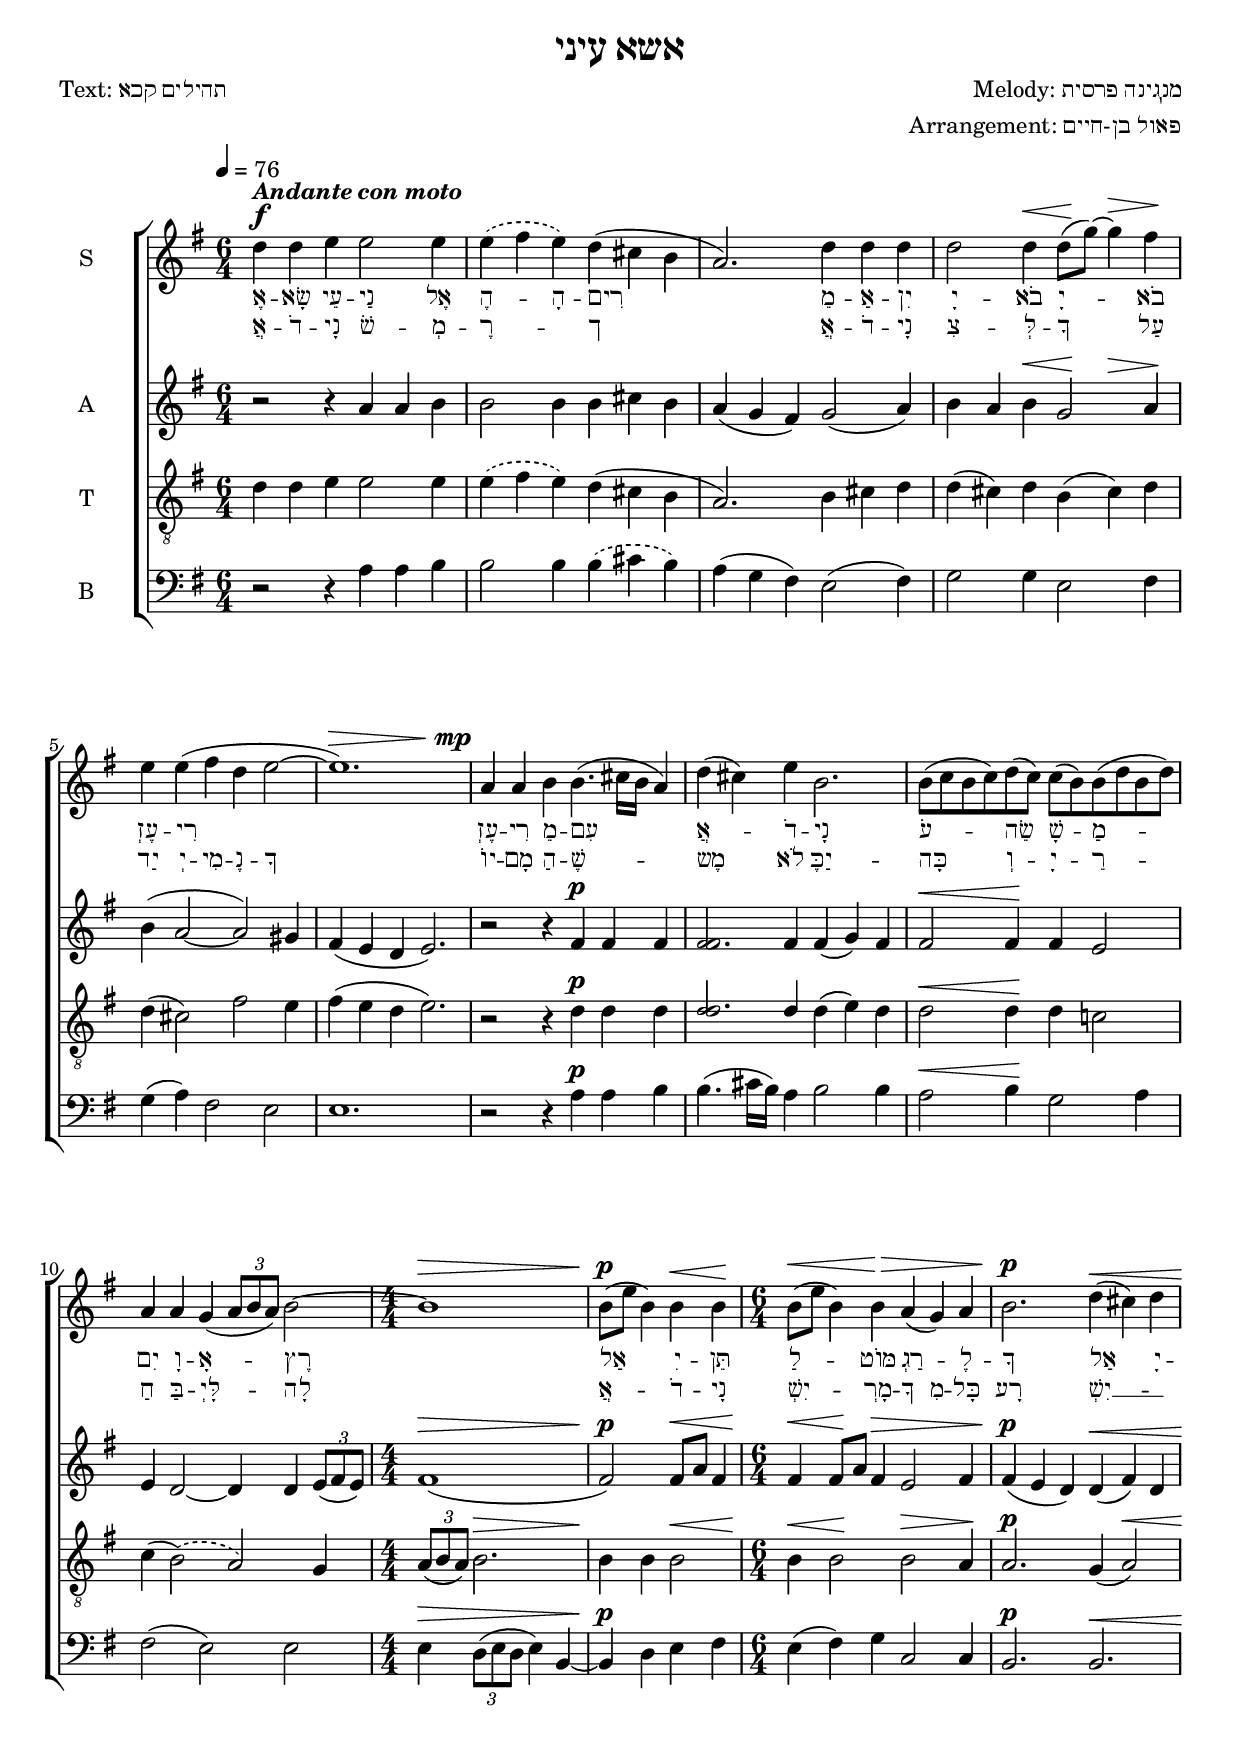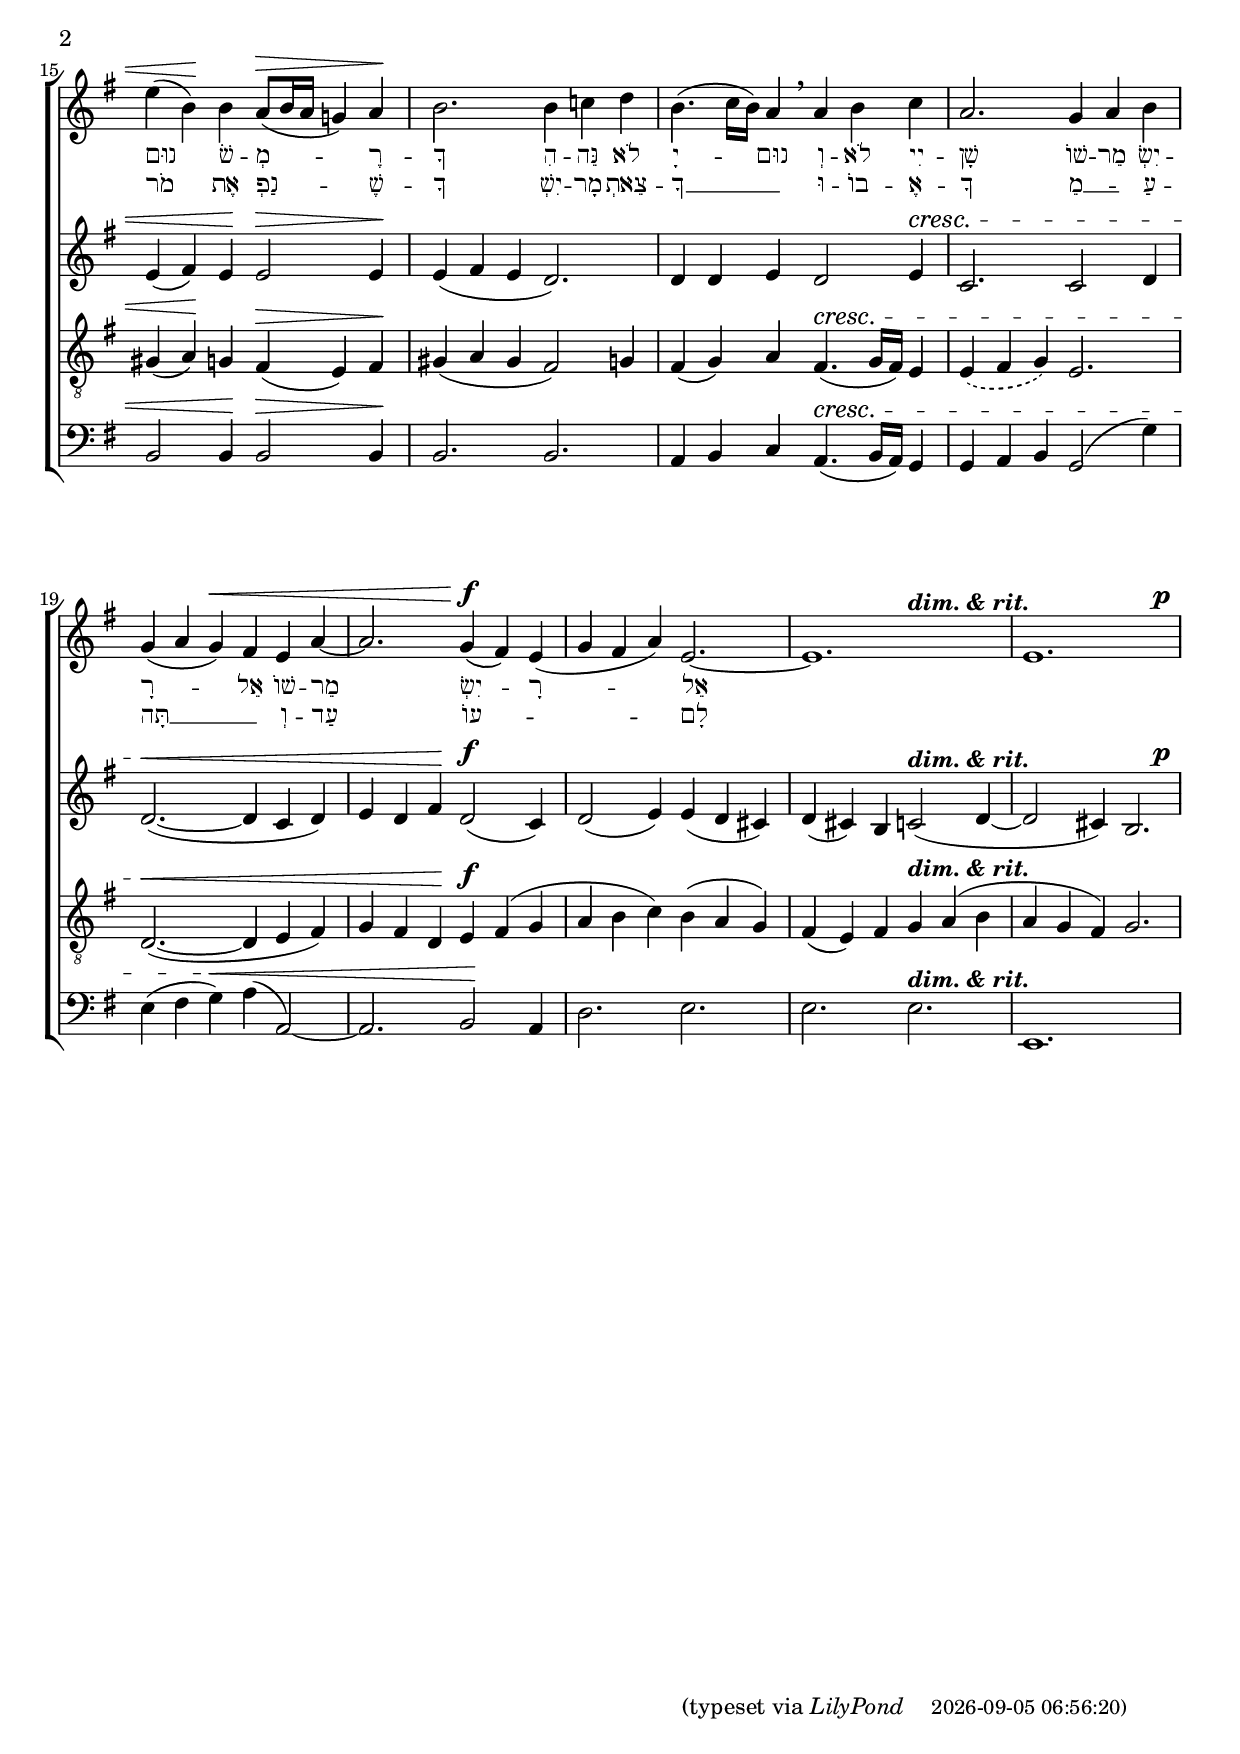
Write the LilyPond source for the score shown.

\include "english.ly"
\version "2.18.2"

global = {
  \key e \minor
  \time 6/4
  \tempo 4 = 76
}

andanteconmoto = \markup { \italic \bold {Andante con moto} }
dimerit = \markup { \italic \bold {dim. & rit.} }

unis = \markup { \italic  unis. }
div = \markup { \italic  div. }

melon = { \set melismaBusyProperties = #'() }
meloff = { \unset melismaBusyProperties }
slurnomesh = { \slurDashed \set melismaBusyProperties = #'() }
slurnomeshoff = { \slurSolid \unset melismaBusyProperties }

%%%%%%%%%%%%%%%%%%%%%%%%%%%%%%%%
sopMusic = \relative c'' {
  % page 1
  \dynamicUp
  d4^\andanteconmoto^\f d e e2 e4 |
    \slurnomesh e4( fs e) \slurnomeshoff
    d( cs b |
  a2.) d4 d d |
  % page 2
  d2  d4 \<  d8[( \! g~]) g4 \> fs \! |
  e4 \melon e( fs d e2~ |
  << e1.) \meloff { s4\> s2 s2 s4\mp } >> |
  a,4 a b b4.( cs16[ b] a4) |
  d4( cs) e b2. |
  b8[( c b c) d( c)] c[( b) b( d b d)] | 
  % page 3
  a4 a g( \tuplet 3/2 { a8[ b a]) } b2~) |
  %% a4 a g( b b2~) |
  \numericTimeSignature
  \time 4/4 
  b1\> |
  b8[^\p( e] b4) b\< b\! | 
  \time 6/4
  b8[(\< e] b4) b\> \melon a( g) \meloff a |
  b2.^\p d4(\< cs) d |
  e4( b)\! b a8[(\> b16 a] g!4) a\! |
  % page 4
  b2. b4 c! d |
  b4.( c16[ b]) a4 \breathe a b c |
  a2. g4 a b |
  g4( a g)\< fs e a~ |
  a2. g4(^\f fs) e( |
  g4 fs a) e2.~ |
  << e1. { s2. s2.^\dimerit } >> |
  << e1. { s1 s4 s4^\p } >> |
  % \bar "|."
}

%%%%%%%%%%%%%%%%%%%%%%%%%%%%%%%%
altMusic = \relative c'' {
  \dynamicUp
  r2 r4 a4 a b |
  b2 b4 b cs b |
  a( g fs) g2( a4) |
  % page 2
  % b4 a b\< g2 a4 \> | r4\!
  b4 a << {b g2 a4} { s4\< s4\! s4\> s4\!} >> |
  b4( a2~ a2) gs4 |
  fs4( e d e2.) |
  r2 r4 fs4^\p fs fs|
  %% NEEDS WORK !!!!!!!!!!!!!!!!!!!!!!!!!!!!!!!!
  << { \stemDown \tweak font-size #-3 fs2 fs4 } {\stemUp fs2.} >> 
    \stemNeutral fs4( g) fs |
  fs2\< fs4\! fs e2 |
  % page 3
  e4 d2~ d4 d4 \tuplet 3/2 { e8[( fs e]) } |
  \numericTimeSignature
  \time 4/4
  fs1(\> |
  fs2)^\p fs8[\< a] fs4 |
  \time 6/4
  fs4\< fs8[\! a] fs4\> e2 fs4 |
  fs4(^\p e d) d(\< fs) d |
  e4( fs) e\! e2\> e4\! |
  % page 4
  e4( fs e d2.) |
  d4 d e d2 e4^\cresc |
  c2. c2 d4 |
  d2.~(\< d4 c d) |
  e4 d fs\! d2(^\f c4) |
  d2( e4) e( d cs) |
  d4( cs) b c2(^\dimerit d4~ |
  d2 cs4) << b2. { s2 s4^\p} >> |
  % \bar "|."
}

%%%%%%%%%%%%%%%%%%%%%%%%%%%%%%%%
tenMusic = \relative c' {
  \dynamicUp
  d4 d e e2 e4 |
  \slurDashed e4( fs e) \slurSolid d( cs b |
  a2.) b4 cs d |
  % page 2
  d4( cs) d b( cs) d |
  d4( cs2) fs2 e4 |
  fs4( e d e2.) |
  r2 r4 d4^\p d d |
  %% NEEDS WORK !!!!!!!!!!!!!!!!!!!!!!!!!!!!!!!!
  << { \stemDown \tweak font-size #-3 d2 d4 } {\stemUp d2.} >>
    \stemNeutral d4( e) d |
  d2\< d4\! d c!2 |
  % page 3
  c4( \slurDashed b2)( a2) \slurSolid g4
  \numericTimeSignature
  \time 4/4 
  \tuplet 3/2 { a8[( b a]) } b2.\> |
  b4\! b b2\< |
  \time 6/4
  b4\< b2\! b2\> a4\! |
  a2.^\p g4( a2\<) |
  gs4( a)\! g fs(\> e) fs\! |
  % page 4
  gs4( a gs fs2) g!4 |
  fs4( g) a fs4.(^\cresc g16[ fs]) e4 |
  \slurDashed e4( fs g) \slurSolid e2. |
  d2.~\< ( d4 e fs) |
  g4 fs d\! e^\f fs( g |
  a b c) b( a g) |
  fs( e) fs g^\dimerit a( b |
  a4 g fs) g2. |
  % \bar "|."
}

%%%%%%%%%%%%%%%%%%%%%%%%%%%%%%%%
basMusic = \relative c {
  \dynamicUp
  r2 r4 a'4 a b
  b2 b4 \slurDashed b( cs b) \slurSolid |
  a( g fs) e2( fs4) |
  % page 2
  g2 g4 e2 fs4 |
  g4( a) fs2 e |
  e1. |
  r2 r4 a4^\p a b |
  %% missing ... !!!!!!!!!!!!!!!!!!!!!!!!!!!!!!!!
  b4.( cs16[ b]) a4 b2 b4 |
  a2\< b4\! g2 a4 |
  % page 3
  fs2( e2) e2 |
  \numericTimeSignature
  \time 4/4 
  e4\> \tuplet 3/2 { d8[( e d] } e4) b~ |
  b4^\p d e fs |
  \time 6/4
  e4( fs) g c,2 c4 |
  b2.^\p b2.\< |
  b2 b4\! b2\> b4\! |
  % page 4
  b2. b2. |
  a4 b c a4.(^\cresc b16[ a]) g4 |
  g4 a b g2( g'4) |
  e4( fs g\<) a( a,2~) |
  a2. b2\! a4 |
  d2. e2. |
  e2. e2.^\dimerit |
  e,1. |
  % \bar "|."
}

soplyricsText = \lyricmode {

  אֶ -- שָּׂא עֵי --  נַי אֶל
  הֶ _ --  הָ -- רִים
  מֵ --  אַ --  יִן
  יָ -- בֹא
  יָ -- בֹא
  עֶזְ -- רִי _ _ _ 
  עֶזְ -- רִי מֵ -- עִם
  אֲ -- דֹ -- נָי
  עֹ -- שֵׂה שָׁ -- מַ -- יִם
  וָ -- אָ -- רֶץ
  אַל יִ -- תֵּן
  לַ -- מּוֹט רַגְ _ -- לֶ -- ךָ
  אַל יָ -- נוּם
  שֹׁ -- מְ -- רֶ -- ךָ
  הִ -- נֵּה לֹא
  יָ -- נוּם וְ -- לֹא יִי -- שָׁן
  שׁוֹ -- מֵר
  יִשְׂ -- רָ -- אֵל
  שׁוֹ -- מֵר
  יִשְׂ -- רָ -- אֵל
 
  
  % LTR
}

soplyricsTextTwo = \lyricmode {

  אֲ -- דֹ -- נָי
  שֹׁ -- מְ -- רֶ _ _ -- ך
  אֲ -- דֹ -- נָי
  צִ -- לְּ --  ךָ
  עַל יַד יְ -- מִי -- נֶ -- ךָ
  יוֹ -- מָם הַ -- שֶּׁ -- מֶש
  לֹא יַכֶּ -- כָּה
  וְ -- יָ -- רֵ -- חַ
  בַּ -- לָּיְ -- לָה
  אֲ -- דֹ -- נָי
  יִשְׁ -- מָרְ -- ךָ
  מִ -- כָּל
     רָע
  יִשְׁ __ _ -- מֹר
  אֶת נַפְ -- שֶׁ -- ךָ
  יִשְׁ -- מָר צֵאתְ -- ךָ __ _
  וּ -- בוֹ -- אֶ -- ךָ
  מֵ __ _ -- עַ -- תָּה __ _
  וְ -- עַד עוֹ -- _  לָם

  % LTR
}

altlyricsText = \lyricmode {
  
  % LTR
}

tenlyricsText = \lyricmode {
  
  % LTR
}

baslyricsText = \lyricmode {
  
  % LTR
}



\header {
  title = "אשא עיני"
  poet = "Text: תהילים קכא"
  composer = "Melody: מנגינה פרסית"
  arranger = "Arrangement: פאול בן-חיים"
  % Do not display the tagline for this book
  % tagline = ##f
}

\paper{
  #(set-paper-size "a4")

    system-system-spacing #'basic-distance = #18

  oddFooterMarkup = \markup {
      \hspace #60
      \on-the-fly #last-page { (typeset via \italic "LilyPond"
      \small \typewriter
      \hspace #2
      \small
      \simple #(strftime "%Y-%m-%d %H:%M:%S)" (localtime (current-time)))
      }
  }
  evenFooterMarkup = \oddFooterMarkup
}

\layout { 
  \context { 
    \Lyrics
    \override  LyricHyphen #'minimum-distance = #0.8 
  } 
}

\score {
  <<
    \new ChoirStaff <<

      \new Staff = "sop" <<
        \new Voice = "sopranos" {
          \set Staff.instrumentName = "S"
          <<
             % \stemUp
               \global \sopMusic
          >>
        }
      >>
      \new Lyrics = "soplyrics"
      \new Lyrics = "soplyricsTwo"

      \new Staff = "alt" <<
        \new Voice = "altos" {
          \set Staff.instrumentName = "A"
          <<
             % \stemUp
               \global \altMusic
          >>
        }
      >>
      \new Lyrics = "altlyrics"

      \new Staff = "ten" <<
        \clef "G_8"
        \new Voice = "tenors" {
          \set Staff.instrumentName = "T"
          <<
               \global \tenMusic
          >>
        }
      >>
      \new Lyrics = "tenlyrics"

      \new Staff = "bas" <<
        \clef bass
        \new Voice = "basses" {
          \set Staff.instrumentName = "B"
          <<
               \global \basMusic
          >>
        }
      >>
      \new Lyrics = "baslyrics"

      \context Lyrics = "soplyrics" {
        \lyricsto "sopranos" {
          \soplyricsText
        }
      }
      \context Lyrics = "soplyricsTwo" {
        \lyricsto "sopranos" {
          \soplyricsTextTwo
        }
      }
      \context Lyrics = "altlyrics" {
        \lyricsto "altos" {
          \altlyricsText
        }
      }
      \context Lyrics = "tenlyrics" {
        \lyricsto "tenors" {
          \tenlyricsText
        }
      }
      \context Lyrics = "baslyrics" {
        \lyricsto "basses" {
          \baslyricsText
        }
      }
    >>
  >>

  \header { }

  \layout {
    % $(layout-set-staff-size 17)
    % \override LyricText #'font-size = #1.81
    \context {
      \Staff
    }
  }
}

\score {
  \unfoldRepeats
  <<
    \new ChoirStaff <<

      \new Staff = "sop" <<
	% \set Staff.midiInstrument = #"piccolo"
        \new Voice = "sopranos" {
          \set Staff.instrumentName = "S"
          <<
             % \stemUp
               \global \sopMusic
          >>
        }
      >>

      \new Staff = "alt" <<
	\set Staff.midiInstrument = #"oboe"
        \new Voice = "altos" {
          \set Staff.instrumentName = "A"
          <<
             % \stemUp
               \global \altMusic
          >>
        }
      >>
      % \new Lyrics = "altlyrics"

      \new Staff = "ten" <<
	\set Staff.midiInstrument = #"cello"
        \clef "G_8"
        \new Voice = "tenors" {
          \set Staff.instrumentName = "T"
          <<
               \global \tenMusic
          >>
        }
      >>

      \new Staff = "bas" <<
	\set Staff.midiInstrument = #"bassoon"
        \clef bass
        \new Voice = "basses" {
          \set Staff.instrumentName = "B"
          <<
               \global \basMusic
          >>
        }
      >>

    >>
  >>

  \header { }

  \midi {
    \context {
      \Score
    }
  }
}
